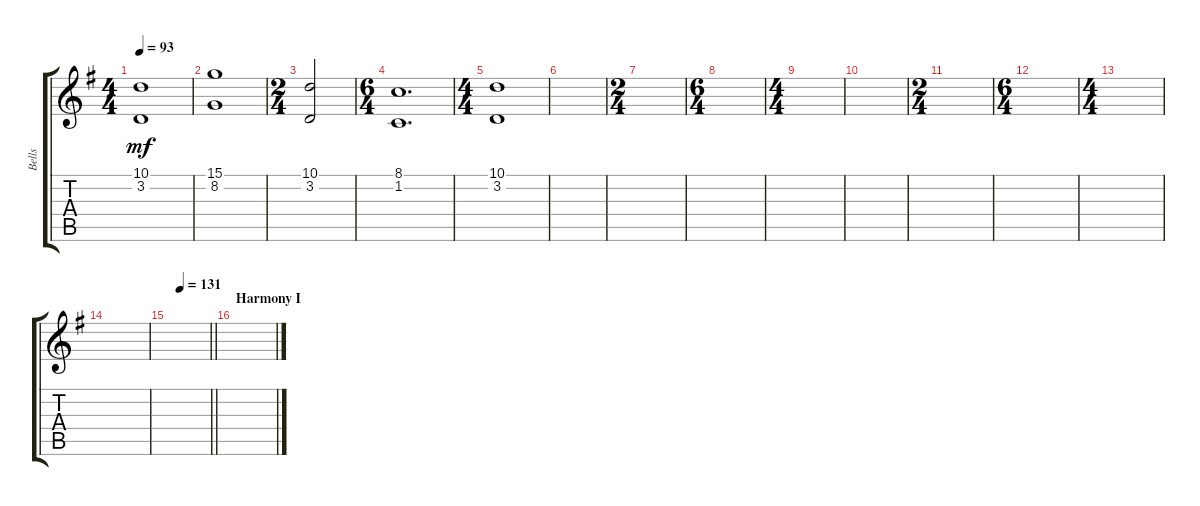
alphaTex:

\track ("Bells" "Bells") {instrument tubularbells}
\staff {score tabs}
\tuning (E4 B3 G3 D3 A2 E2) {hide}
\ts (4 4)
\tempo 93
\clef g2
\ks g
(10.1 3.2).1{dy mf} |
(15.1 8.2).1 |
\ts (2 4)
(10.1 3.2).2 |
\ts (6 4)
(8.1 1.2).1{d} |
\ts (4 4)
(10.1 3.2).1 |
|
\ts (2 4)
|
\ts (6 4)
|
\ts (4 4)
|
|
\ts (2 4)
|
\ts (6 4)
|
\ts (4 4)
|
|
\tempo (131 0.28125)
\barLineRight lightlight
|
\section ("" "Harmony I")
